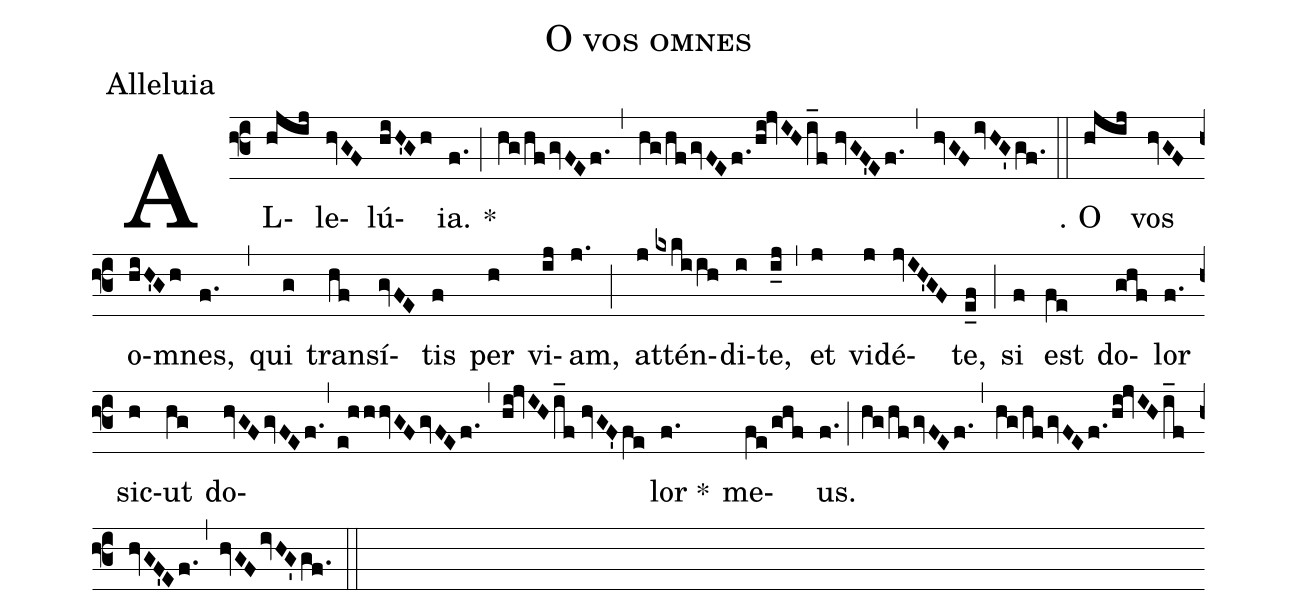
name:O vos omnes;
office-part:Alleluia;
%%
(f3) AL(hjij)le(hvGF)lú(hiH'Gh)ia. *(f.;hg/hfgvFEf.,hg/hfgvFEf./hi!jvIHi_f//hvGF'Ef.,hvGFivHG'gf.) (::)

℣. O(hjij) vos(hvGF) o(hiH'Gh)mnes,(f.) (,)
qui(g) tran(hf)sí(gvFE)tis(f) per(h) vi(ij)am,(j.) (;)
at(j)tén(kxkiih)di(i)te,(i_j) (,)
et(j) vi(j)dé(jvIH'GF)te,(e_f) (;)
si(f) est(fe) do(ghf)lor(f.) sic(h)ut(hg) do(hvGFgvFEf.,e!hhhvGFgvFEf.,hi!jvIHi_f//hvGF'fe)lor *(f.) me(fe/ghf)us.(f.;hg/hfgvFEf.,hg/hfgvFEf./hi!jvIHi_f//hvGF'Ef.,hvGFivHG'gf.) (::)
